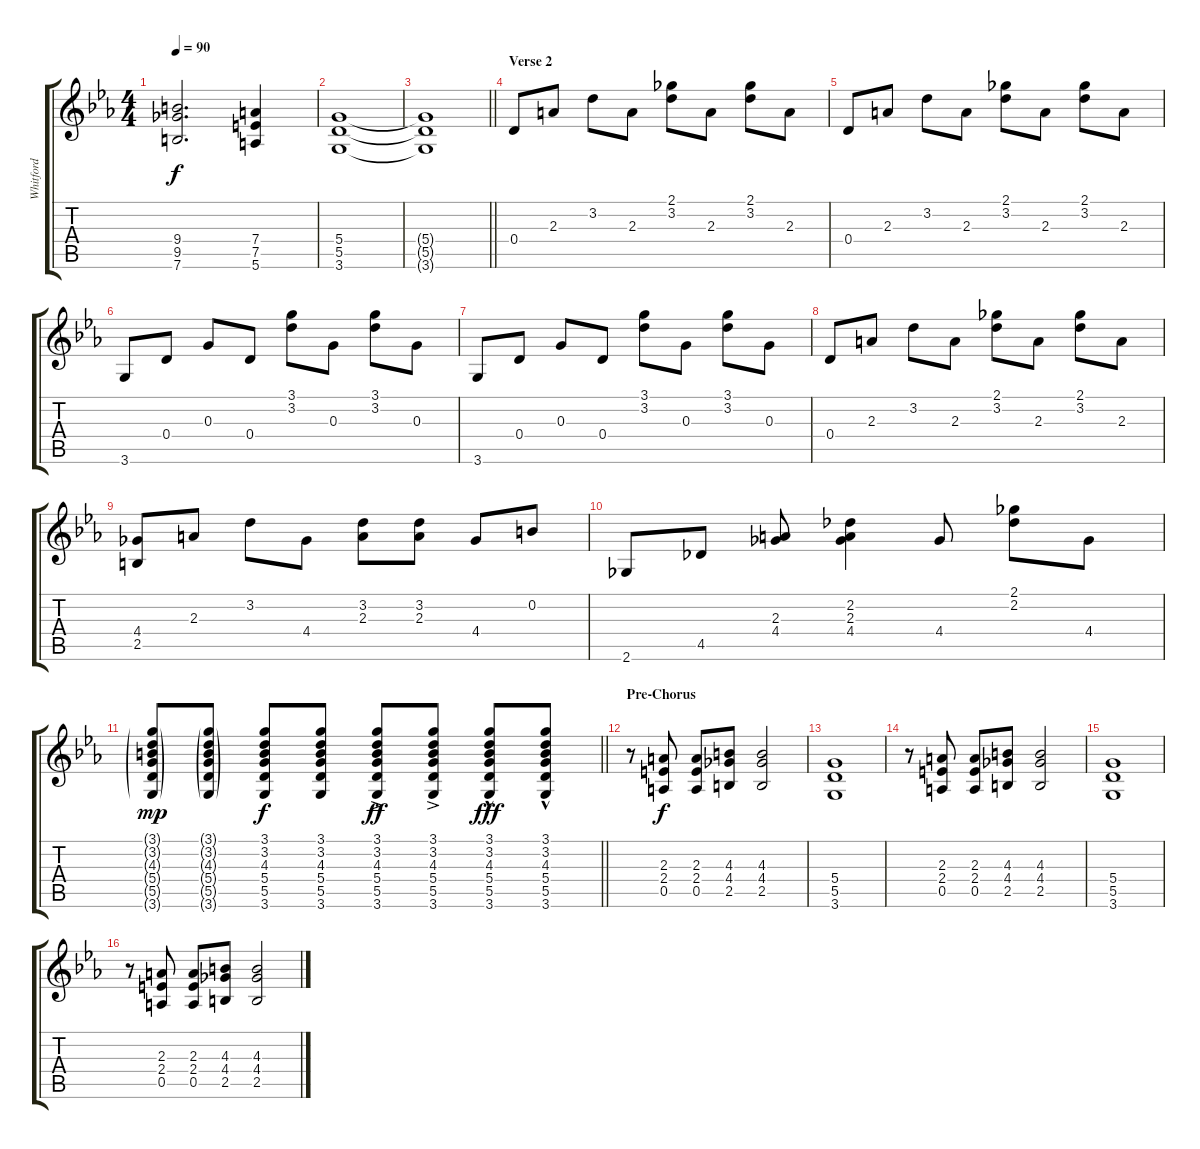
\track ("Whitford" "Whitford") {instrument overdrivenguitar}
\staff {score tabs}
\tuning (E4 B3 G3 D3 A2 E2) {hide}
\ts (4 4)
\tempo 90
\clef g2
\ks eb
(9.4 9.5 7.6).2{d dy f} (7.4 7.5 5.6).4 |
(5.4 5.5 3.6).1 |
\barLineRight lightlight
(5.4{t} 5.5{t} 3.6{t}).1 |
\section ("" "Verse 2")
0.4.8{instrument electricguitarclean} 2.3.8 3.2.8 2.3.8 (2.1 3.2).8 2.3.8 (2.1 3.2).8 2.3.8 |
0.4.8 2.3.8 3.2.8 2.3.8 (2.1 3.2).8 2.3.8 (2.1 3.2).8 2.3.8 |
3.6.8 0.4.8 0.3.8 0.4.8 (3.1 3.2).8 0.3.8 (3.1 3.2).8 0.3.8 |
3.6.8 0.4.8 0.3.8 0.4.8 (3.1 3.2).8 0.3.8 (3.1 3.2).8 0.3.8 |
0.4.8 2.3.8 3.2.8 2.3.8 (2.1 3.2).8 2.3.8 (2.1 3.2).8 2.3.8 |
(4.4 2.5).8 2.3.8 3.2.8 4.4.8 (3.2 2.3).8 (3.2 2.3).8 4.4.8 0.2.8 |
2.6.8 4.5.8 (2.3 4.4).8 (2.2 2.3 4.4).4 4.4.8 (2.1 2.2).8 4.4.8 |
\barLineRight lightlight
(3.1{g} 3.2{g} 4.3{g} 5.4{g} 5.5{g} 3.6{g}).8{dy mp} (3.1{g} 3.2{g} 4.3{g} 5.4{g} 5.5{g} 3.6{g}).8 (3.1 3.2 4.3 5.4 5.5 3.6).8{dy f} (3.1 3.2 4.3 5.4 5.5 3.6).8 (3.1{ac} 3.2{ac} 4.3{ac} 5.4{ac} 5.5{ac} 3.6{ac}).8{dy ff} (3.1{ac} 3.2{ac} 4.3{ac} 5.4{ac} 5.5{ac} 3.6{ac}).8 (3.1{hac} 3.2{hac} 4.3{hac} 5.4{hac} 5.5{hac} 3.6{hac}).8{dy fff} (3.1{hac} 3.2{hac} 4.3{hac} 5.4{hac} 5.5{hac} 3.6{hac}).8 |
\section ("" "Pre-Chorus")
r.8{instrument overdrivenguitar} (2.3 2.4 0.5).8{dy f} (2.3 2.4 0.5).8 (4.3 4.4 2.5).8 (4.3 4.4 2.5).2 |
(5.4 5.5 3.6).1 |
r.8 (2.3 2.4 0.5).8 (2.3 2.4 0.5).8 (4.3 4.4 2.5).8 (4.3 4.4 2.5).2 |
(5.4 5.5 3.6).1 |
r.8 (2.3 2.4 0.5).8 (2.3 2.4 0.5).8 (4.3 4.4 2.5).8 (4.3 4.4 2.5).2
